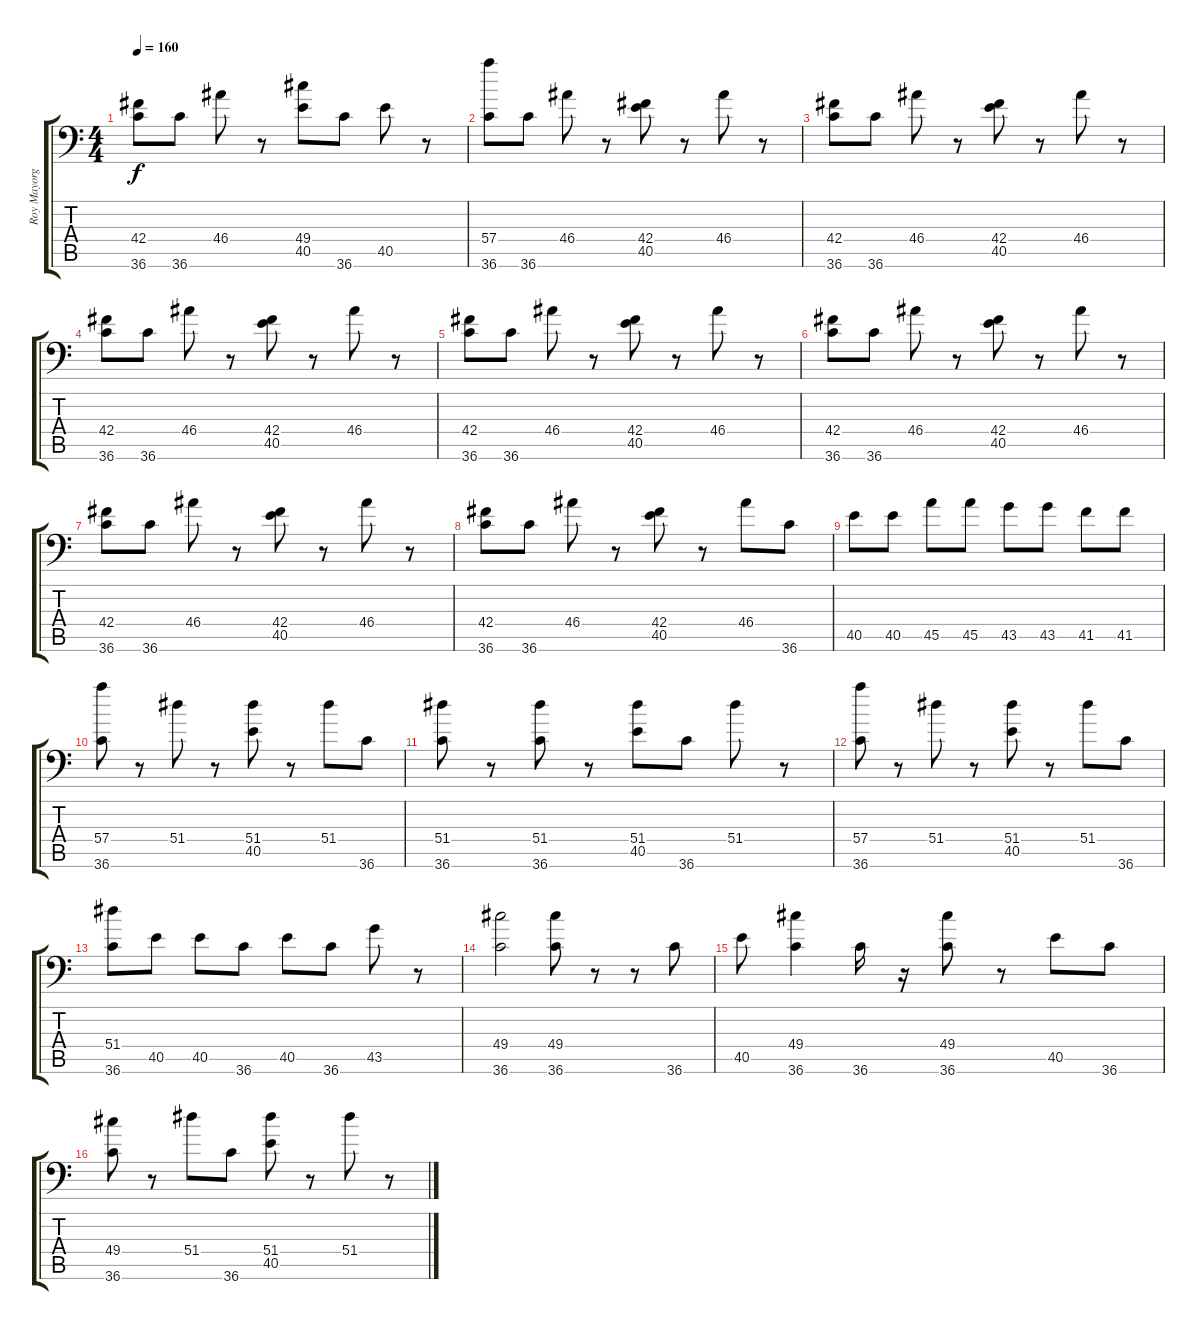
\track ("Roy Mayorga" "Roy Mayorg") {instrument acousticgrandpiano}
\staff {score tabs}
\tuning (C-1 C-1 C-1 C-1 C-1 C-1) {hide}
\ts (4 4)
\tempo 160
\clef f4
\ks c
(42.4 36.6).8{dy f} 36.6.8 46.4.8 r.8 (49.4 40.5).8 36.6.8 40.5.8 r.8 |
(57.4 36.6).8 36.6.8 46.4.8 r.8 (42.4 40.5).8 r.8 46.4.8 r.8 |
(42.4 36.6).8 36.6.8 46.4.8 r.8 (42.4 40.5).8 r.8 46.4.8 r.8 |
(42.4 36.6).8 36.6.8 46.4.8 r.8 (42.4 40.5).8 r.8 46.4.8 r.8 |
(42.4 36.6).8 36.6.8 46.4.8 r.8 (42.4 40.5).8 r.8 46.4.8 r.8 |
(42.4 36.6).8 36.6.8 46.4.8 r.8 (42.4 40.5).8 r.8 46.4.8 r.8 |
(42.4 36.6).8 36.6.8 46.4.8 r.8 (42.4 40.5).8 r.8 46.4.8 r.8 |
(42.4 36.6).8 36.6.8 46.4.8 r.8 (42.4 40.5).8 r.8 46.4.8 36.6.8 |
40.5.8 40.5.8 45.5.8 45.5.8 43.5.8 43.5.8 41.5.8 41.5.8 |
(57.4 36.6).8 r.8 51.4.8 r.8 (51.4 40.5).8 r.8 51.4.8 36.6.8 |
(51.4 36.6).8 r.8 (51.4 36.6).8 r.8 (51.4 40.5).8 36.6.8 51.4.8 r.8 |
(57.4 36.6).8 r.8 51.4.8 r.8 (51.4 40.5).8 r.8 51.4.8 36.6.8 |
(51.4 36.6).8 40.5.8 40.5.8 36.6.8 40.5.8 36.6.8 43.5.8 r.8 |
(49.4 36.6).2 (49.4 36.6).8 r.8 r.8 36.6.8 |
40.5.8 (49.4 36.6).4 36.6.16 r.16 (49.4 36.6).8 r.8 40.5.8 36.6.8 |
(49.4 36.6).8 r.8 51.4.8 36.6.8 (51.4 40.5).8 r.8 51.4.8 r.8
